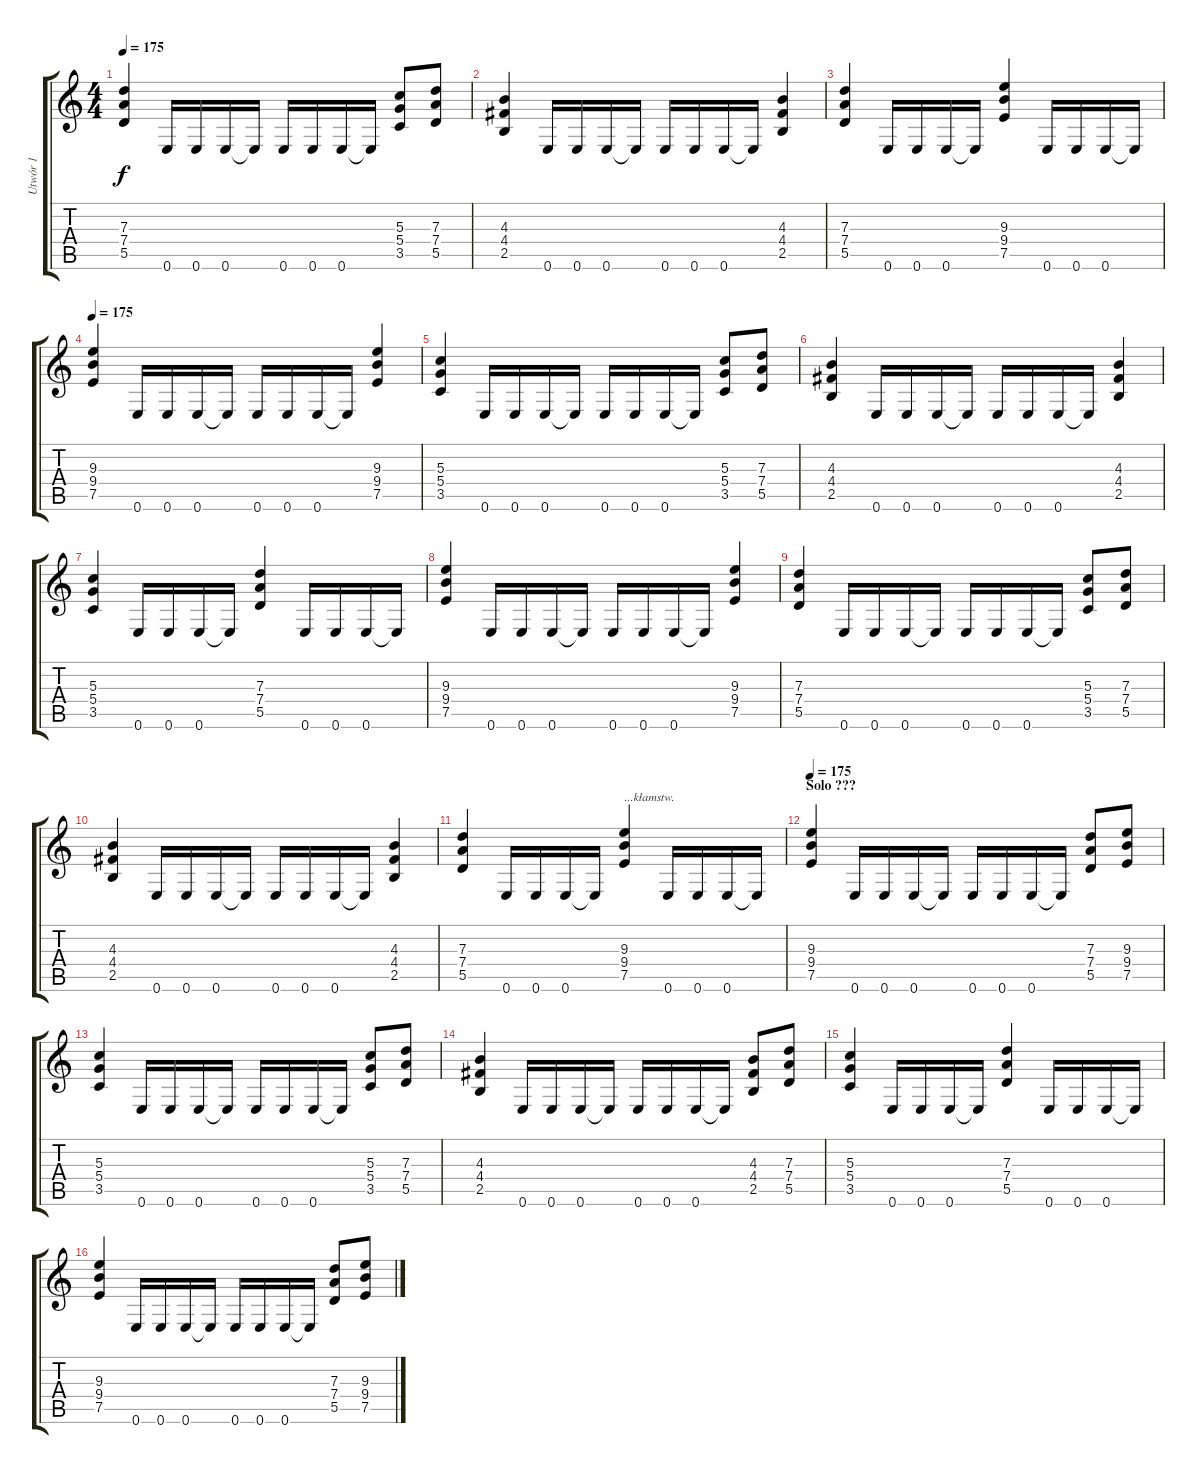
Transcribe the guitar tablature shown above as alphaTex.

\track ("Utwór 1" "Utwór 1") {instrument distortionguitar}
\staff {score tabs}
\tuning (E4 B3 G3 D3 A2 E2) {hide}
\ts (4 4)
\tempo 175
\clef g2
\ks c
(7.3 7.4 5.5).4{dy f} 0.6.16 0.6.16 0.6.16 0.6{t}.16 0.6.16 0.6.16 0.6.16 0.6{t}.16 (5.3 5.4 3.5).8 (7.3 7.4 5.5).8 |
(4.3 4.4 2.5).4 0.6.16 0.6.16 0.6.16 0.6{t}.16 0.6.16 0.6.16 0.6.16 0.6{t}.16 (4.3 4.4 2.5).4 |
(7.3 7.4 5.5).4 0.6.16 0.6.16 0.6.16 0.6{t}.16 (9.3 9.4 7.5).4 0.6.16 0.6.16 0.6.16 0.6{t}.16 |
\tempo 175
(9.3 9.4 7.5).4 0.6.16 0.6.16 0.6.16 0.6{t}.16 0.6.16 0.6.16 0.6.16 0.6{t}.16 (9.3 9.4 7.5).4 |
(5.3 5.4 3.5).4 0.6.16 0.6.16 0.6.16 0.6{t}.16 0.6.16 0.6.16 0.6.16 0.6{t}.16 (5.3 5.4 3.5).8 (7.3 7.4 5.5).8 |
(4.3 4.4 2.5).4 0.6.16 0.6.16 0.6.16 0.6{t}.16 0.6.16 0.6.16 0.6.16 0.6{t}.16 (4.3 4.4 2.5).4 |
(5.3 5.4 3.5).4 0.6.16 0.6.16 0.6.16 0.6{t}.16 (7.3 7.4 5.5).4 0.6.16 0.6.16 0.6.16 0.6{t}.16 |
(9.3 9.4 7.5).4 0.6.16 0.6.16 0.6.16 0.6{t}.16 0.6.16 0.6.16 0.6.16 0.6{t}.16 (9.3 9.4 7.5).4 |
(7.3 7.4 5.5).4 0.6.16 0.6.16 0.6.16 0.6{t}.16 0.6.16 0.6.16 0.6.16 0.6{t}.16 (5.3 5.4 3.5).8 (7.3 7.4 5.5).8 |
(4.3 4.4 2.5).4 0.6.16 0.6.16 0.6.16 0.6{t}.16 0.6.16 0.6.16 0.6.16 0.6{t}.16 (4.3 4.4 2.5).4 |
(7.3 7.4 5.5).4 0.6.16 0.6.16 0.6.16 0.6{t}.16 (9.3 9.4 7.5).4{txt "...kłamstw."} 0.6.16 0.6.16 0.6.16 0.6{t}.16 |
\section ("" "Solo ???")
\tempo 175
(9.3 9.4 7.5).4 0.6.16 0.6.16 0.6.16 0.6{t}.16 0.6.16 0.6.16 0.6.16 0.6{t}.16 (7.3 7.4 5.5).8 (9.3 9.4 7.5).8 |
(5.3 5.4 3.5).4 0.6.16 0.6.16 0.6.16 0.6{t}.16 0.6.16 0.6.16 0.6.16 0.6{t}.16 (5.3 5.4 3.5).8 (7.3 7.4 5.5).8 |
(4.3 4.4 2.5).4 0.6.16 0.6.16 0.6.16 0.6{t}.16 0.6.16 0.6.16 0.6.16 0.6{t}.16 (4.3 4.4 2.5).8 (7.3 7.4 5.5).8 |
(5.3 5.4 3.5).4 0.6.16 0.6.16 0.6.16 0.6{t}.16 (7.3 7.4 5.5).4 0.6.16 0.6.16 0.6.16 0.6{t}.16 |
(9.3 9.4 7.5).4 0.6.16 0.6.16 0.6.16 0.6{t}.16 0.6.16 0.6.16 0.6.16 0.6{t}.16 (7.3 7.4 5.5).8 (9.3 9.4 7.5).8
